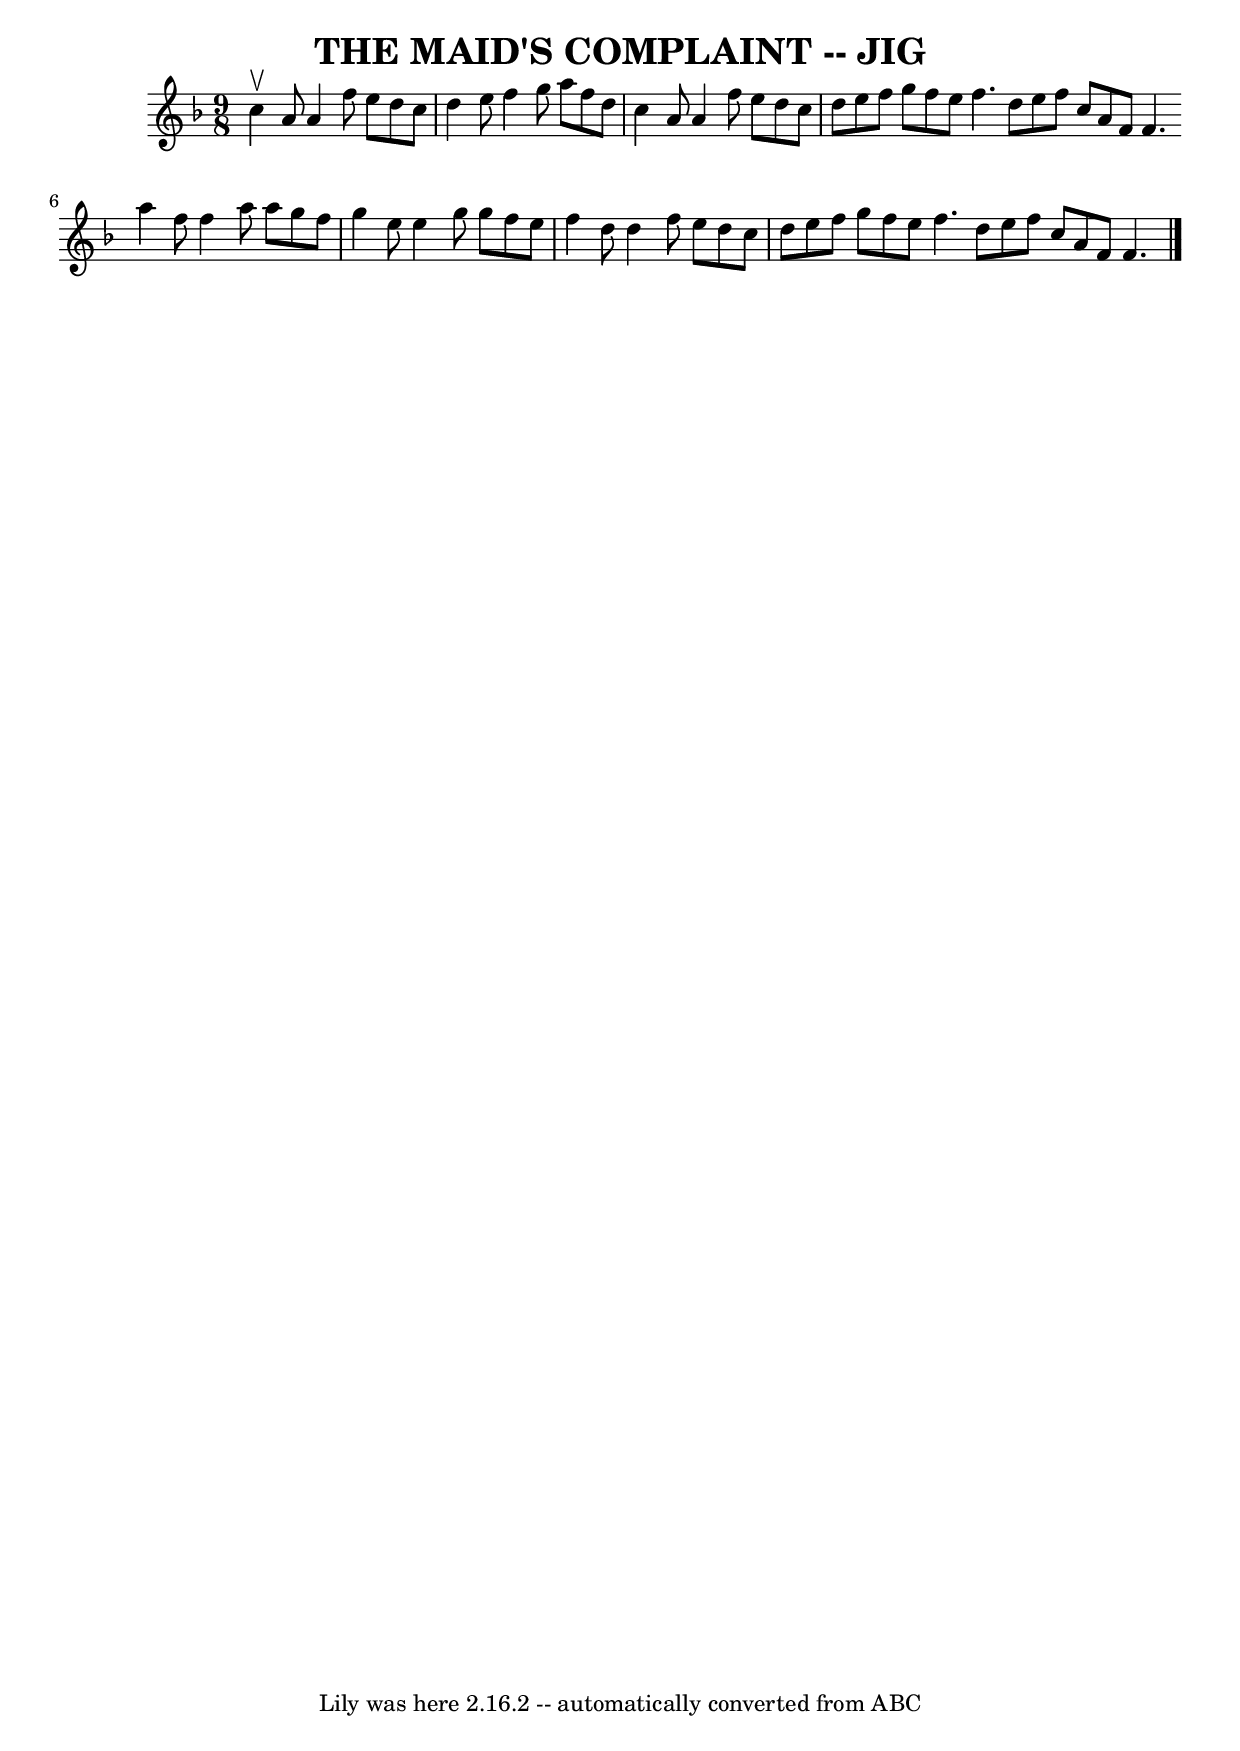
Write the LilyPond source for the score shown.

\version "2.16.2"
\include "Mammoth.ily"
\header {
  %% book = "Ryan's Mammoth Collection of Fiddle Tunes"
  crossRefNumber = "1"
  footnotes = ""
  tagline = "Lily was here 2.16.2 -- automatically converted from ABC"
  title = "THE MAID'S COMPLAINT -- JIG"

}
voicedefault =  {


  \time 9/8 
  \key f \major
  c''4^\upbow a'8 a'4 f''8 e''8 d''8    
  c''8    |
  d''4 e''8 f''4 g''8 a''8 f''8 d''8     |
  c''4 a'8 a'4 f''8 e''8 d''8 c''8    |
  
  d''8 e''8 f''8 g''8 f''8 e''8 f''4.    \bar ":|" d''8    
  e''8 f''8 c''8 a'8 f'8 f'4.    \bar "|."     \bar "|:" a''4    
  f''8 f''4 a''8 a''8 g''8 f''8    |
  g''4 e''8 e''4 
  g''8 g''8 f''8 e''8    |
  f''4 d''8 d''4 f''8    
  e''8 d''8 c''8    |
  d''8 e''8 f''8 g''8 f''8 e''8 
  f''4.    \bar ":|" d''8 e''8 f''8 c''8 a'8 f'8 f'4.    
  \bar "|."   

}

\score{
  <<

    \context Staff="default"
    {
      \voicedefault 
      
    }

  >>
  \layout {
    
  }
  \midi {
  }

}
